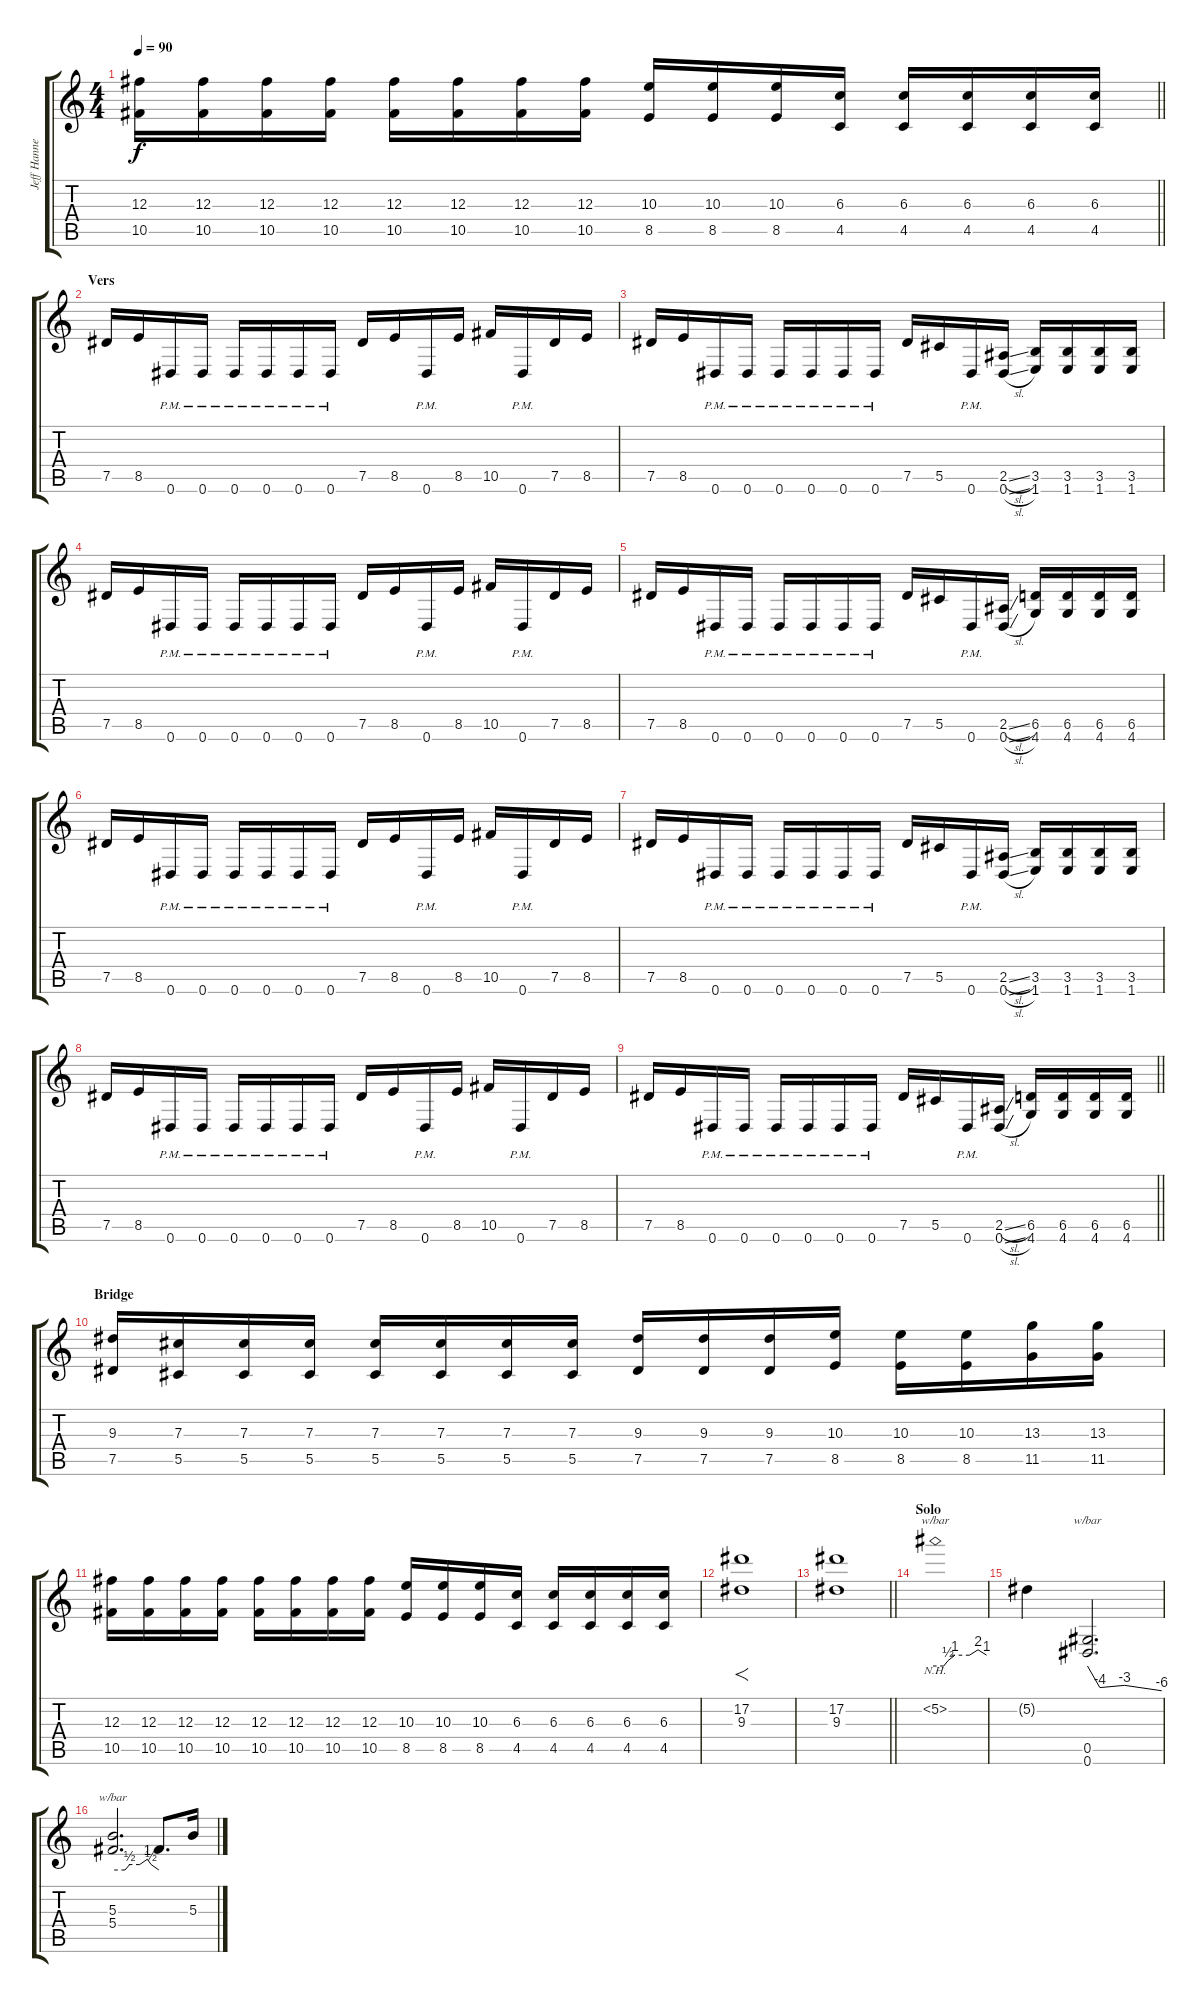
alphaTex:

\track ("Jeff Hanneman" "Jeff Hanne") {instrument distortionguitar}
\staff {score tabs}
\tuning (Eb4 Bb3 Gb3 Db3 Ab2 Eb2) {hide}
\ts (4 4)
\tempo 90
\clef g2
\barLineRight lightlight
\ks c
(12.3 10.5).16{dy f} (12.3 10.5).16 (12.3 10.5).16 (12.3 10.5).16 (12.3 10.5).16 (12.3 10.5).16 (12.3 10.5).16 (12.3 10.5).16 (10.3 8.5).16 (10.3 8.5).16 (10.3 8.5).16 (6.3 4.5).16 (6.3 4.5).16 (6.3 4.5).16 (6.3 4.5).16 (6.3 4.5).16 |
\section ("" "Vers")
7.5.16 8.5.16 0.6{pm}.16 0.6{pm}.16 0.6{pm}.16 0.6{pm}.16 0.6{pm}.16 0.6{pm}.16 7.5.16 8.5.16 0.6{pm}.16 8.5.16 10.5.16 0.6{pm}.16 7.5.16 8.5.16 |
7.5.16 8.5.16 0.6{pm}.16 0.6{pm}.16 0.6{pm}.16 0.6{pm}.16 0.6{pm}.16 0.6{pm}.16 7.5.16 5.5.16 0.6{pm}.16 (2.5{sl} 0.6{sl}).16 (3.5 1.6).16 (3.5 1.6).16 (3.5 1.6).16 (3.5 1.6).16 |
7.5.16 8.5.16 0.6{pm}.16 0.6{pm}.16 0.6{pm}.16 0.6{pm}.16 0.6{pm}.16 0.6{pm}.16 7.5.16 8.5.16 0.6{pm}.16 8.5.16 10.5.16 0.6{pm}.16 7.5.16 8.5.16 |
7.5.16 8.5.16 0.6{pm}.16 0.6{pm}.16 0.6{pm}.16 0.6{pm}.16 0.6{pm}.16 0.6{pm}.16 7.5.16 5.5.16 0.6{pm}.16 (2.5{sl} 0.6{sl}).16 (6.5 4.6).16 (6.5 4.6).16 (6.5 4.6).16 (6.5 4.6).16 |
7.5.16 8.5.16 0.6{pm}.16 0.6{pm}.16 0.6{pm}.16 0.6{pm}.16 0.6{pm}.16 0.6{pm}.16 7.5.16 8.5.16 0.6{pm}.16 8.5.16 10.5.16 0.6{pm}.16 7.5.16 8.5.16 |
7.5.16 8.5.16 0.6{pm}.16 0.6{pm}.16 0.6{pm}.16 0.6{pm}.16 0.6{pm}.16 0.6{pm}.16 7.5.16 5.5.16 0.6{pm}.16 (2.5{sl} 0.6{sl}).16 (3.5 1.6).16 (3.5 1.6).16 (3.5 1.6).16 (3.5 1.6).16 |
7.5.16 8.5.16 0.6{pm}.16 0.6{pm}.16 0.6{pm}.16 0.6{pm}.16 0.6{pm}.16 0.6{pm}.16 7.5.16 8.5.16 0.6{pm}.16 8.5.16 10.5.16 0.6{pm}.16 7.5.16 8.5.16 |
\barLineRight lightlight
7.5.16 8.5.16 0.6{pm}.16 0.6{pm}.16 0.6{pm}.16 0.6{pm}.16 0.6{pm}.16 0.6{pm}.16 7.5.16 5.5.16 0.6{pm}.16 (2.5{sl} 0.6{sl}).16 (6.5 4.6).16 (6.5 4.6).16 (6.5 4.6).16 (6.5 4.6).16 |
\section ("" "Bridge")
(9.3 7.5).16 (7.3 5.5).16 (7.3 5.5).16 (7.3 5.5).16 (7.3 5.5).16 (7.3 5.5).16 (7.3 5.5).16 (7.3 5.5).16 (9.3 7.5).16 (9.3 7.5).16 (9.3 7.5).16 (10.3 8.5).16 (10.3 8.5).16 (10.3 8.5).16 (13.3 11.5).16 (13.3 11.5).16 |
(12.3 10.5).16 (12.3 10.5).16 (12.3 10.5).16 (12.3 10.5).16 (12.3 10.5).16 (12.3 10.5).16 (12.3 10.5).16 (12.3 10.5).16 (10.3 8.5).16 (10.3 8.5).16 (10.3 8.5).16 (6.3 4.5).16 (6.3 4.5).16 (6.3 4.5).16 (6.3 4.5).16 (6.3 4.5).16 |
(17.2 9.3).1{f volume 16 balance 8 instrument overdrivenguitar} |
\barLineRight lightlight
(17.2 9.3).1 |
\section ("" "Solo")
5.2{nh}.1{tbe (custom default 0 0 10 0 15 2 23 4 40 4 50 8 60 4)} |
5.2{t}.4 (0.5 0.6).2{d tbe (custom default 0 0 10 -16 30 -12 60 -24)} |
(5.3 5.4).2{d tbe (custom default 0 0 16 0 22 2 35 2 45 4 50 2 60 0)} 5.4{t}.8{d} 5.3.16
